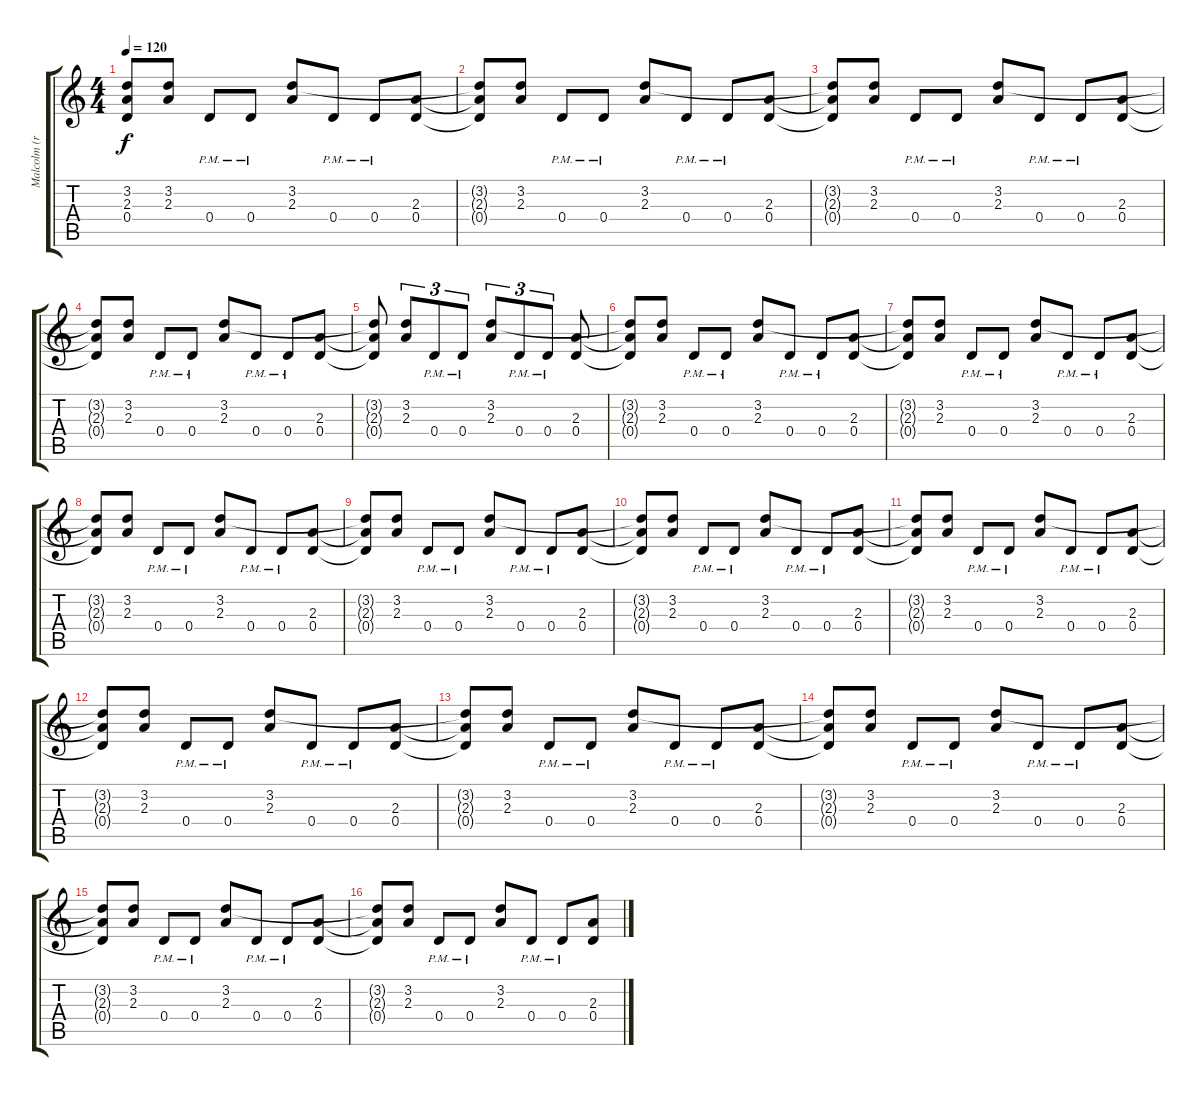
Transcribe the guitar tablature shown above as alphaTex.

\track ("Malcolm (rythm)" "Malcolm (r") {instrument electricguitarclean}
\staff {score tabs}
\tuning (E4 B3 G3 D3 A2 E2) {hide}
\ts (4 4)
\tempo 120
\clef g2
\ks c
(3.2{t} 2.3{t} 0.4{t}).8{dy f} (3.2 2.3).8 0.4{pm}.8 0.4{pm}.8 (3.2 2.3).8 0.4{pm}.8 0.4{pm}.8 (2.3 0.4).8 |
(3.2{t} 2.3{t} 0.4{t}).8 (3.2 2.3).8 0.4{pm}.8 0.4{pm}.8 (3.2 2.3).8 0.4{pm}.8 0.4{pm}.8 (2.3 0.4).8 |
(3.2{t} 2.3{t} 0.4{t}).8 (3.2 2.3).8 0.4{pm}.8 0.4{pm}.8 (3.2 2.3).8 0.4{pm}.8 0.4{pm}.8 (2.3 0.4).8 |
(3.2{t} 2.3{t} 0.4{t}).8 (3.2 2.3).8 0.4{pm}.8 0.4{pm}.8 (3.2 2.3).8 0.4{pm}.8 0.4{pm}.8 (2.3 0.4).8 |
(3.2{t} 2.3{t} 0.4{t}).8 (3.2 2.3).8{tu (3 2)} 0.4{pm}.8{tu (3 2)} 0.4{pm}.8{tu (3 2)} (3.2 2.3).8{tu (3 2)} 0.4{pm}.8{tu (3 2)} 0.4{pm}.8{tu (3 2)} (2.3 0.4).8 |
(3.2{t} 2.3{t} 0.4{t}).8 (3.2 2.3).8 0.4{pm}.8 0.4{pm}.8 (3.2 2.3).8 0.4{pm}.8 0.4{pm}.8 (2.3 0.4).8 |
(3.2{t} 2.3{t} 0.4{t}).8 (3.2 2.3).8 0.4{pm}.8 0.4{pm}.8 (3.2 2.3).8 0.4{pm}.8 0.4{pm}.8 (2.3 0.4).8 |
(3.2{t} 2.3{t} 0.4{t}).8 (3.2 2.3).8 0.4{pm}.8 0.4{pm}.8 (3.2 2.3).8 0.4{pm}.8 0.4{pm}.8 (2.3 0.4).8 |
(3.2{t} 2.3{t} 0.4{t}).8 (3.2 2.3).8 0.4{pm}.8 0.4{pm}.8 (3.2 2.3).8 0.4{pm}.8 0.4{pm}.8 (2.3 0.4).8 |
(3.2{t} 2.3{t} 0.4{t}).8 (3.2 2.3).8 0.4{pm}.8 0.4{pm}.8 (3.2 2.3).8 0.4{pm}.8 0.4{pm}.8 (2.3 0.4).8 |
(3.2{t} 2.3{t} 0.4{t}).8 (3.2 2.3).8 0.4{pm}.8 0.4{pm}.8 (3.2 2.3).8 0.4{pm}.8 0.4{pm}.8 (2.3 0.4).8 |
(3.2{t} 2.3{t} 0.4{t}).8 (3.2 2.3).8 0.4{pm}.8 0.4{pm}.8 (3.2 2.3).8 0.4{pm}.8 0.4{pm}.8 (2.3 0.4).8 |
(3.2{t} 2.3{t} 0.4{t}).8 (3.2 2.3).8 0.4{pm}.8 0.4{pm}.8 (3.2 2.3).8 0.4{pm}.8 0.4{pm}.8 (2.3 0.4).8 |
(3.2{t} 2.3{t} 0.4{t}).8 (3.2 2.3).8 0.4{pm}.8 0.4{pm}.8 (3.2 2.3).8 0.4{pm}.8 0.4{pm}.8 (2.3 0.4).8 |
(3.2{t} 2.3{t} 0.4{t}).8 (3.2 2.3).8 0.4{pm}.8 0.4{pm}.8 (3.2 2.3).8 0.4{pm}.8 0.4{pm}.8 (2.3 0.4).8 |
(3.2{t} 2.3{t} 0.4{t}).8 (3.2 2.3).8 0.4{pm}.8 0.4{pm}.8 (3.2 2.3).8 0.4{pm}.8 0.4{pm}.8 (2.3 0.4).8
